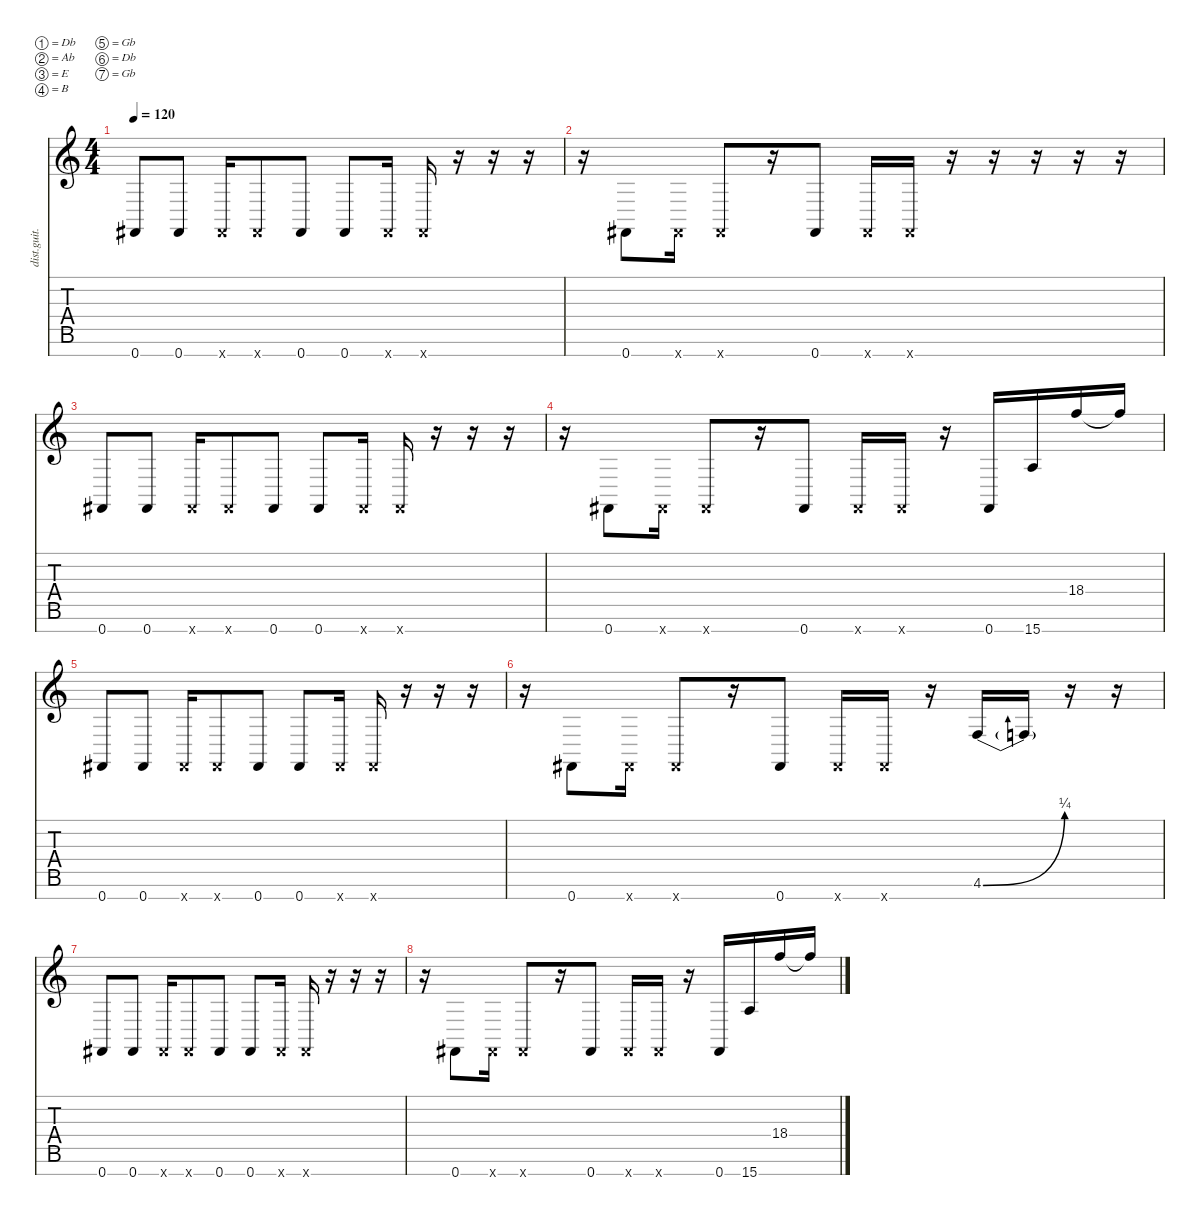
\defaultSystemsLayout 4
\hideDynamics
\bracketExtendMode nobrackets
\otherSystemsTrackNameOrientation horizontal
\track ("Distortion Guitar" "dist.guit.") {instrument distortionguitar}
\staff {score tabs}
\tuning (Db4 Ab3 E3 B2 Gb2 Db2 Gb1)
\ts (4 4)
\tempo 120
\clef g2
\ks c
0.7{acc #}.8{dy mf beam Up} 0.7{acc #}.8{beam Up} 0.7{x acc #}.16{beam Up} 0.7{x acc #}.8{beam Up} 0.7{acc #}.8{beam Up} 0.7{acc #}.8{beam Up} 0.7{x acc #}.16{beam Up} 0.7{x acc #}.16{beam Up} r.16{beam Up} r.16{beam Up} r.16{beam Up} |
r.16{beam Down} 0.7{acc #}.8{beam Up} 0.7{x acc #}.16{beam Up} 0.7{x acc #}.8{beam Up} r.16{beam Up} 0.7{acc #}.8{beam Up} 0.7{x acc #}.16{beam Up} 0.7{x acc #}.16{beam Up} r.16{beam Up} r.16{beam Up} r.16{beam Up} r.16{beam Up} r.16{beam Up} |
0.7{acc #}.8{beam Up} 0.7{acc #}.8{beam Up} 0.7{x acc #}.16{beam Up} 0.7{x acc #}.8{beam Up} 0.7{acc #}.8{beam Up} 0.7{acc #}.8{beam Up} 0.7{x acc #}.16{beam Up} 0.7{x acc #}.16{beam Up} r.16{beam Up} r.16{beam Up} r.16{beam Up} |
r.16{beam Down} 0.7{acc #}.8{beam Up} 0.7{x acc #}.16{beam Up} 0.7{x acc #}.8{beam Up} r.16{beam Up} 0.7{acc #}.8{beam Up} 0.7{x acc #}.16{beam Up} 0.7{x acc #}.16{beam Up} r.16{beam Up} 0.7{acc #}.16{beam Up} 15.7.16{beam Up} 18.4.16{beam Up} 18.4{t}.16{beam Up} |
0.7{acc #}.8{beam Up} 0.7{acc #}.8{beam Up} 0.7{x acc #}.16{beam Up} 0.7{x acc #}.8{beam Up} 0.7{acc #}.8{beam Up} 0.7{acc #}.8{beam Up} 0.7{x acc #}.16{beam Up} 0.7{x acc #}.16{beam Up} r.16{beam Up} r.16{beam Up} r.16{beam Up} |
r.16{beam Down} 0.7{acc #}.8{beam Up} 0.7{x acc #}.16{beam Up} 0.7{x acc #}.8{beam Up} r.16{beam Up} 0.7{acc #}.8{beam Up} 0.7{x acc #}.16{beam Up} 0.7{x acc #}.16{beam Up} r.16{beam Up} 4.6{be (bend 0 0 14.399999999999999 1)}.16{beam Up} 4.6{t}.16{beam Up} r.16{beam Up} r.16{beam Up} |
0.7{acc #}.8{beam Up} 0.7{acc #}.8{beam Up} 0.7{x acc #}.16{beam Up} 0.7{x acc #}.8{beam Up} 0.7{acc #}.8{beam Up} 0.7{acc #}.8{beam Up} 0.7{x acc #}.16{beam Up} 0.7{x acc #}.16{beam Up} r.16{beam Up} r.16{beam Up} r.16{beam Up} |
r.16{beam Down} 0.7{acc #}.8{beam Up} 0.7{x acc #}.16{beam Up} 0.7{x acc #}.8{beam Up} r.16{beam Up} 0.7{acc #}.8{beam Up} 0.7{x acc #}.16{beam Up} 0.7{x acc #}.16{beam Up} r.16{beam Up} 0.7{acc #}.16{beam Up} 15.7.16{beam Up} 18.4.16{beam Up} 18.4{t}.16{beam Up}
